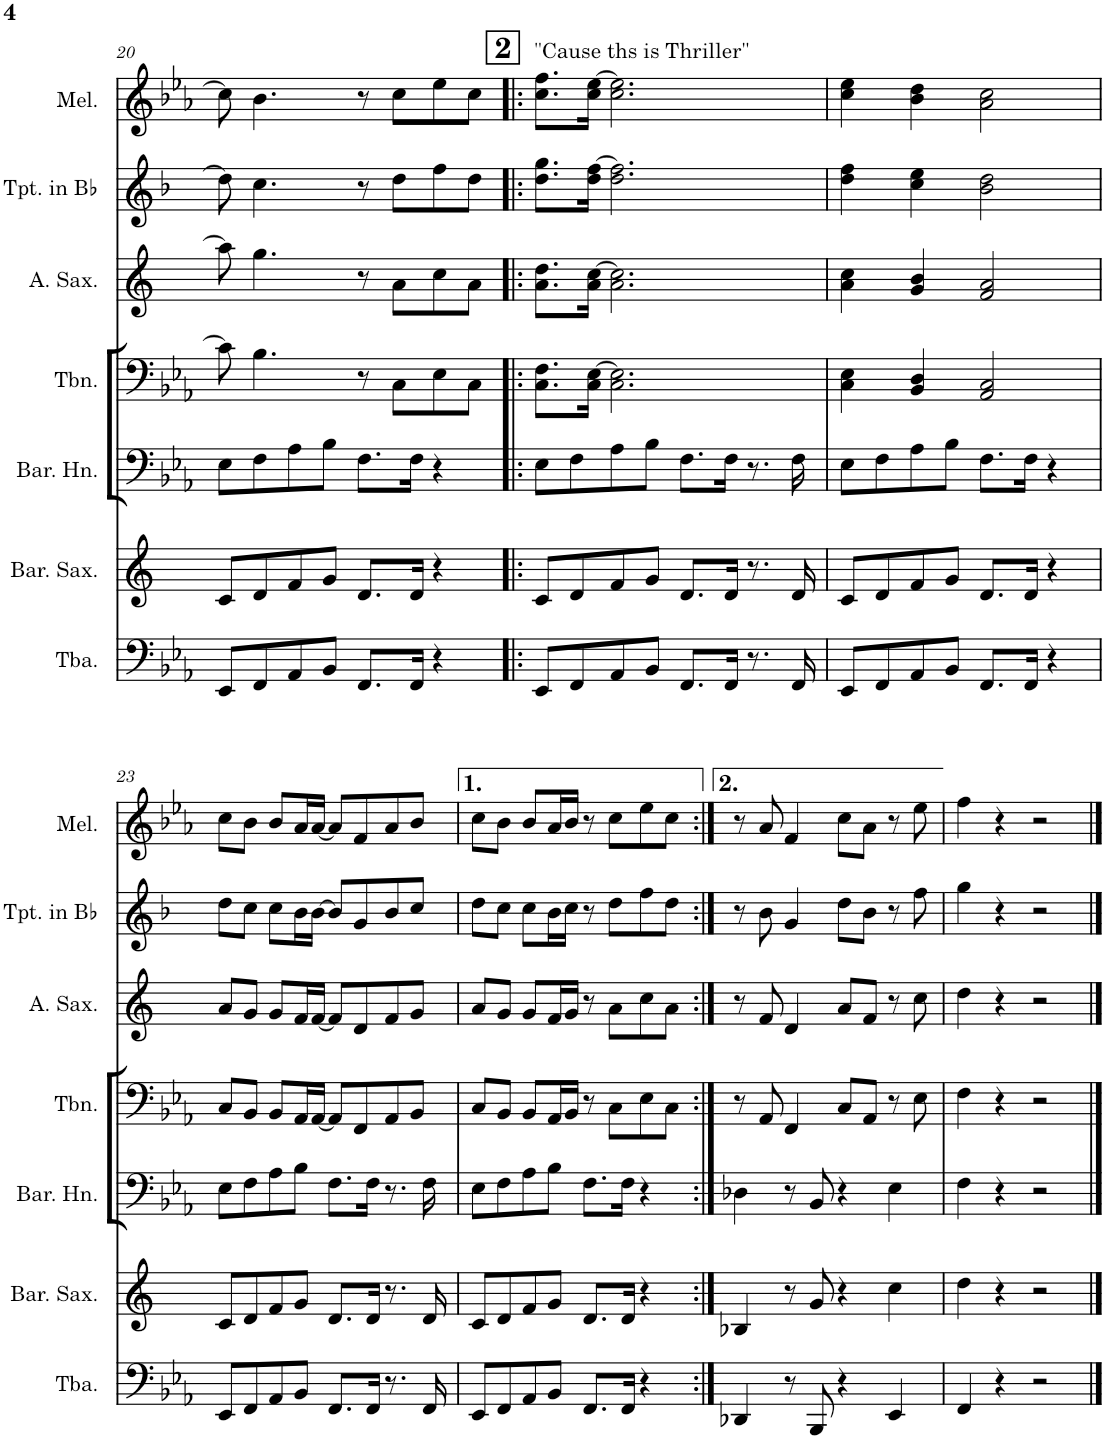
**kern	**kern	**kern	**kern	**kern	**kern	**kern
*part7	*part6	*part5	*part4	*part3	*part2	*part1
*staff7	*staff6	*staff5	*staff4	*staff3	*staff2	*staff1
*I"Tuba	*I"Baritone Saxophone	*I"Baritone Horn	*I"Trombone	*I"Alto Saxophone	*I"Trumpet in Bb	*I"Melodica
*I'Tba.	*I'Bar. Sax.	*I'Bar. Hn.	*I'Tbn.	*I'A. Sax.	*I'Tpt. in Bb	*I'Mel.
!!LO:PB:g=z
*clefF4	*clefG2	*clefF4	*clefF4	*clefG2	*clefG2	*clefG2
*	*Trd12c21	*Trd4c7	*	*Trd5c9	*Trd1c2	*
*k[b-e-a-]	*k[]	*k[b-e-a-]	*k[b-e-a-]	*k[]	*k[b-]	*k[b-e-a-]
*M4/4	*M4/4	*M4/4	*M4/4	*M4/4	*M4/4	*M4/4
=20	=20	=20	=20	=20	=20	=20
8EE-/L	8c/L	8E-\L	8c\]	8aa\]	8dd\]	8cc\]
8FF/	8d/	8F\	4.B-\	4.gg\	4.cc\	4.b-\
8AA-/	8f/	8A-\	.	.	.	.
8BB-/J	8g/J	8B-\J	.	.	.	.
8.FF/L	8.d/L	8.F\L	8r	8r	8r	8r
.	.	.	8C\L	8a\L	8dd\L	8cc\L
16FF/Jk	16d/Jk	16F\Jk	.	.	.	.
4r	4r	4r	8E-\	8cc\	8ff\	8ee-\
.	.	.	8C\J	8a\J	8dd\J	8cc\J
!!LO:REH:place=s1:a:B:cj:fs=14:t=2
=21!|:	=21!|:	=21!|:	=21!|:	=21!|:	=21!|:	=21!|:
!	!	!	!	!	!	!LO:TX:a:t="Cause ths is Thriller"
8EE-/L	8c/L	8E-\L	8.C\ 8.F\L	8.a\ 8.dd\L	8.dd\ 8.gg\L	8.cc\ 8.ff\L
8FF/	8d/	8F\	.	.	.	.
.	.	.	16C\ [16E-\Jk	16a\ [16cc\Jk	16dd\ [16ff\Jk	16cc\ [16ee-\Jk
8AA-/	8f/	8A-\	2.C\ 2.E-\]	2.a\ 2.cc\]	2.dd\ 2.ff\]	2.cc\ 2.ee-\]
8BB-/J	8g/J	8B-\J	.	.	.	.
8.FF/L	8.d/L	8.F\L	.	.	.	.
16FF/Jk	16d/Jk	16F\Jk	.	.	.	.
8.r	8.r	8.r	.	.	.	.
16FF/	16d/	16F\	.	.	.	.
=22	=22	=22	=22	=22	=22	=22
8EE-/L	8c/L	8E-\L	4C\ 4E-\	4a\ 4cc\	4dd\ 4ff\	4cc\ 4ee-\
8FF/	8d/	8F\	.	.	.	.
8AA-/	8f/	8A-\	4BB-/ 4D/	4g/ 4b/	4cc\ 4ee\	4b-\ 4dd\
8BB-/J	8g/J	8B-\J	.	.	.	.
8.FF/L	8.d/L	8.F\L	2AA-/ 2C/	2f/ 2a/	2b-\ 2dd\	2a-\ 2cc\
16FF/Jk	16d/Jk	16F\Jk	.	.	.	.
4r	4r	4r	.	.	.	.
!!LO:LB:g=z
=23	=23	=23	=23	=23	=23	=23
8EE-/L	8c/L	8E-\L	8C/L	8a/L	8dd\L	8cc\L
8FF/	8d/	8F\	8BB-/J	8g/J	8cc\J	8b-\J
8AA-/	8f/	8A-\	8BB-/L	8g/L	8cc\L	8b-/L
8BB-/J	8g/J	8B-\J	16AA-/L	16f/L	16b-\L	16a-/L
.	.	.	[16AA-/JJ	[16f/JJ	[16b-\JJ	[16a-/JJ
8.FF/L	8.d/L	8.F\L	8AA-/L]	8f/L]	8b-/L]	8a-/L]
.	.	.	8FF/	8d/	8g/	8f/
16FF/Jk	16d/Jk	16F\Jk	.	.	.	.
8.r	8.r	8.r	8AA-/	8f/	8b-/	8a-/
.	.	.	8BB-/J	8g/J	8cc/J	8b-/J
16FF/	16d/	16F\	.	.	.	.
=24	=24	=24	=24	=24	=24	=24
8EE-/L	8c/L	8E-\L	8C/L	8a/L	8dd\L	8cc\L
8FF/	8d/	8F\	8BB-/J	8g/J	8cc\J	8b-\J
8AA-/	8f/	8A-\	8BB-/L	8g/L	8cc\L	8b-/L
8BB-/J	8g/J	8B-\J	16AA-/L	16f/L	16b-\L	16a-/L
.	.	.	16BB-/JJ	16g/JJ	16cc\JJ	16b-/JJ
8.FF/L	8.d/L	8.F\L	8r	8r	8r	8r
.	.	.	8C\L	8a\L	8dd\L	8cc\L
16FF/Jk	16d/Jk	16F\Jk	.	.	.	.
4r	4r	4r	8E-\	8cc\	8ff\	8ee-\
.	.	.	8C\J	8a\J	8dd\J	8cc\J
=25:|!	=25:|!	=25:|!	=25:|!	=25:|!	=25:|!	=25:|!
4DD-X/	4B-X/	4D-X\	8r	8r	8r	8r
.	.	.	8AA-/	8f/	8b-\	8a-/
8r	8r	8r	4FF/	4d/	4g/	4f/
8BBB-/	8g/	8BB-/	.	.	.	.
4r	4r	4r	8C/L	8a/L	8dd\L	8cc\L
.	.	.	8AA-/J	8f/J	8b-\J	8a-\J
4EE-/	4cc\	4E-\	8r	8r	8r	8r
.	.	.	8E-\	8cc\	8ff\	8ee-\
=26	=26	=26	=26	=26	=26	=26
4FF/	4dd\	4F\	4F\	4dd\	4gg\	4ff\
4r	4r	4r	4r	4r	4r	4r
2r	2r	2r	2r	2r	2r	2r
==	==	==	==	==	==	==
*-	*-	*-	*-	*-	*-	*-
